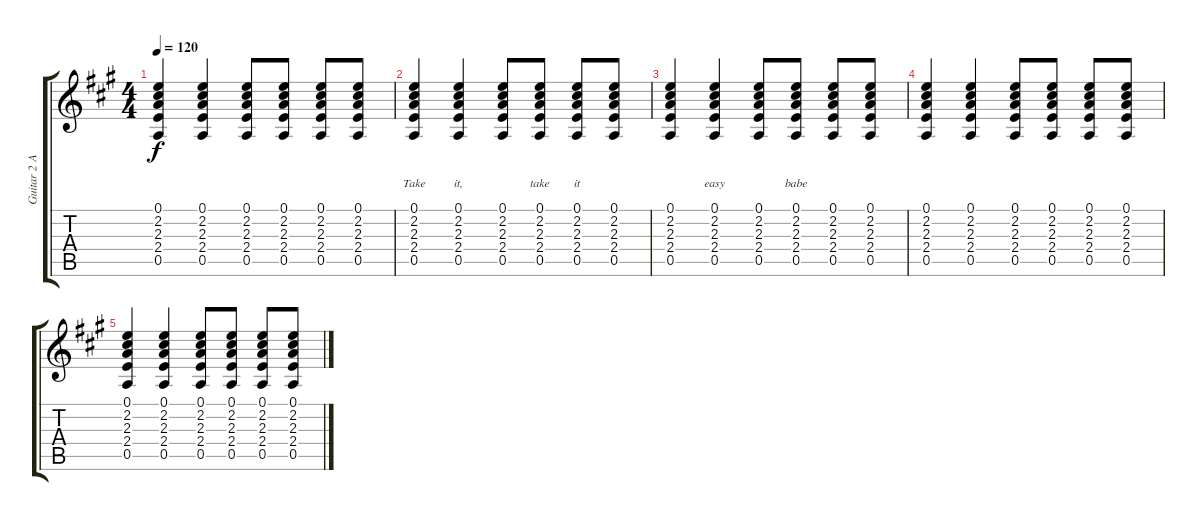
\track ("Guitar 2 Acoustic" "Guitar 2 A") {instrument acousticguitarsteel}
\staff {score tabs}
\tuning (E4 B3 G3 D3 A2 E2) {hide}
\ts (4 4)
\tempo 120
\clef g2
\ks a
(0.1 2.2 2.3 2.4 0.5).4{lyrics (0 "") lyrics (1 "") lyrics (2 "") lyrics (3 "") lyrics (4 "") dy f} (0.1 2.2 2.3 2.4 0.5).4{lyrics (0 "") lyrics (1 "") lyrics (2 "") lyrics (3 "") lyrics (4 "")} (0.1 2.2 2.3 2.4 0.5).8{lyrics (0 "") lyrics (1 "") lyrics (2 "") lyrics (3 "") lyrics (4 "")} (0.1 2.2 2.3 2.4 0.5).8{lyrics (0 "") lyrics (1 "") lyrics (2 "") lyrics (3 "") lyrics (4 "")} (0.1 2.2 2.3 2.4 0.5).8{lyrics (0 "") lyrics (1 "") lyrics (2 "") lyrics (3 "") lyrics (4 "")} (0.1 2.2 2.3 2.4 0.5).8{lyrics (0 "") lyrics (1 "") lyrics (2 "") lyrics (3 "") lyrics (4 "")} |
(0.1 2.2 2.3 2.4 0.5).4{lyrics (0 "") lyrics (1 "") lyrics (2 "") lyrics (3 "Take") lyrics (4 "")} (0.1 2.2 2.3 2.4 0.5).4{lyrics (0 "") lyrics (1 "") lyrics (2 "") lyrics (3 "it,") lyrics (4 "")} (0.1 2.2 2.3 2.4 0.5).8{lyrics (0 "") lyrics (1 "") lyrics (2 "") lyrics (3 "") lyrics (4 "")} (0.1 2.2 2.3 2.4 0.5).8{lyrics (0 "") lyrics (1 "") lyrics (2 "") lyrics (3 "take") lyrics (4 "")} (0.1 2.2 2.3 2.4 0.5).8{lyrics (0 "") lyrics (1 "") lyrics (2 "") lyrics (3 "it") lyrics (4 "")} (0.1 2.2 2.3 2.4 0.5).8{lyrics (0 "") lyrics (1 "") lyrics (2 "") lyrics (3 "") lyrics (4 "")} |
(0.1 2.2 2.3 2.4 0.5).4{lyrics (0 "") lyrics (1 "") lyrics (2 "") lyrics (3 "") lyrics (4 "")} (0.1 2.2 2.3 2.4 0.5).4{lyrics (0 "") lyrics (1 "") lyrics (2 "") lyrics (3 "easy") lyrics (4 "")} (0.1 2.2 2.3 2.4 0.5).8{lyrics (0 "") lyrics (1 "") lyrics (2 "") lyrics (3 "") lyrics (4 "")} (0.1 2.2 2.3 2.4 0.5).8{lyrics (0 "") lyrics (1 "") lyrics (2 "") lyrics (3 "babe") lyrics (4 "")} (0.1 2.2 2.3 2.4 0.5).8 (0.1 2.2 2.3 2.4 0.5).8 |
(0.1 2.2 2.3 2.4 0.5).4 (0.1 2.2 2.3 2.4 0.5).4 (0.1 2.2 2.3 2.4 0.5).8 (0.1 2.2 2.3 2.4 0.5).8 (0.1 2.2 2.3 2.4 0.5).8 (0.1 2.2 2.3 2.4 0.5).8 |
(0.1 2.2 2.3 2.4 0.5).4 (0.1 2.2 2.3 2.4 0.5).4 (0.1 2.2 2.3 2.4 0.5).8 (0.1 2.2 2.3 2.4 0.5).8 (0.1 2.2 2.3 2.4 0.5).8 (0.1 2.2 2.3 2.4 0.5).8
